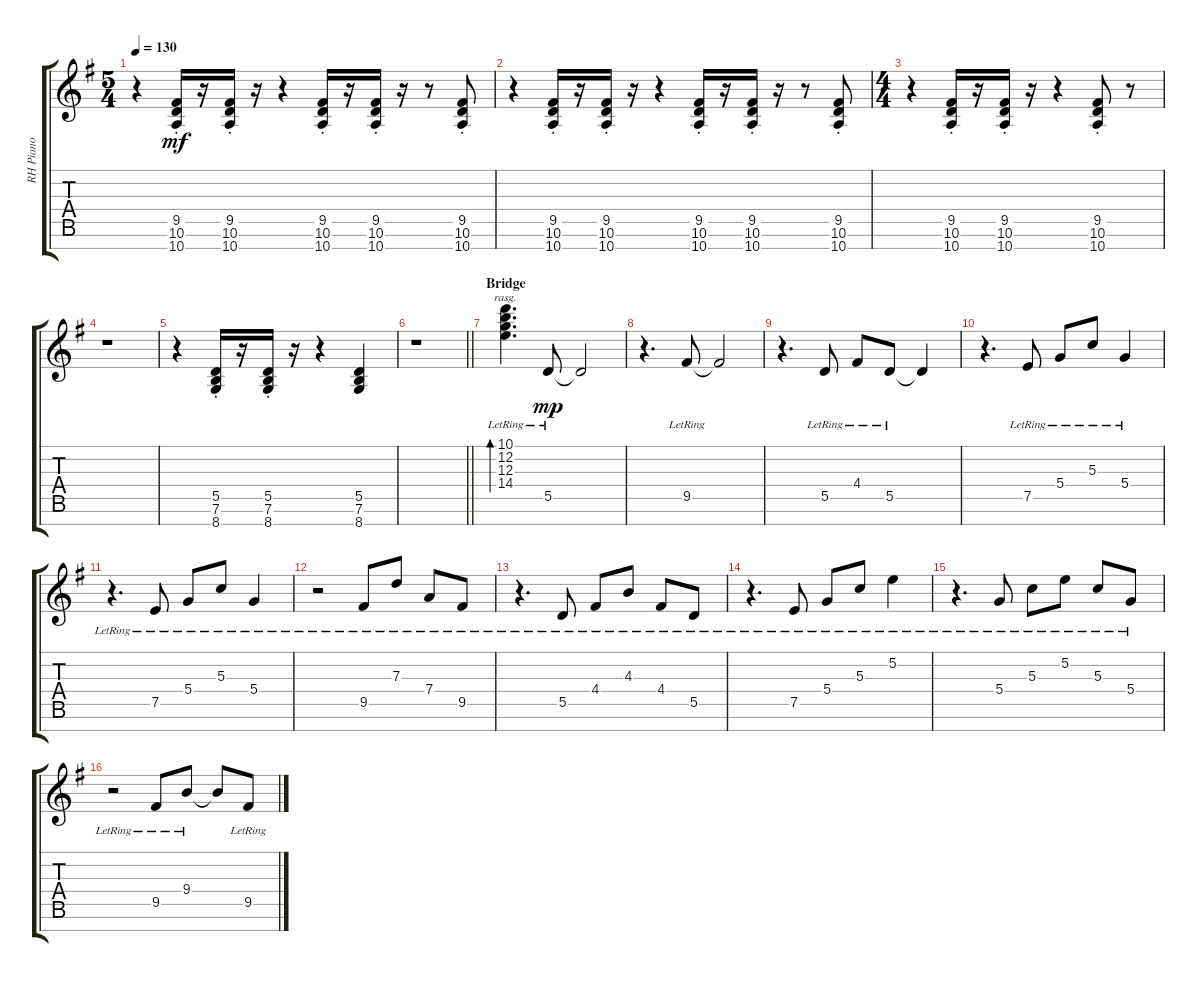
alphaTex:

\track ("RH Piano" "RH Piano") {instrument acousticgrandpiano}
\staff {score tabs}
\tuning (E5 B4 G4 D4 A3 E3 B2) {hide}
\ts (5 4)
\tempo 130
\clef g2
\ks g
r.4{dy mf} (9.5{st} 10.6{st} 10.7{st}).16 r.16 (9.5{st} 10.6{st} 10.7{st}).16 r.16 r.4 (9.5{st} 10.6{st} 10.7{st}).16 r.16 (9.5{st} 10.6{st} 10.7{st}).16 r.16 r.8 (9.5{st} 10.6{st} 10.7{st}).8 |
r.4 (9.5{st} 10.6{st} 10.7{st}).16 r.16 (9.5{st} 10.6{st} 10.7{st}).16 r.16 r.4 (9.5{st} 10.6{st} 10.7{st}).16 r.16 (9.5{st} 10.6{st} 10.7{st}).16 r.16 r.8 (9.5{st} 10.6{st} 10.7{st}).8 |
\ts (4 4)
r.4 (9.5{st} 10.6{st} 10.7{st}).16 r.16 (9.5{st} 10.6{st} 10.7{st}).16 r.16 r.4 (9.5{st} 10.6{st} 10.7{st}).8 r.8 |
r.1 |
r.4 (5.5{st} 7.6{st} 8.7{st}).16 r.16 (5.5{st} 7.6{st} 8.7{st}).16 r.16 r.4 (5.5 7.6 8.7).4 |
\barLineRight lightlight
r.1 |
\section ("" "Bridge")
(10.1{lr} 12.2{lr} 12.3{lr} 14.4{lr}).4{d bd 240 rasg ii} 5.5{lr}.8{dy mp} 5.5{t}.2 |
r.4{d} 9.5{lr}.8 9.5{t}.2 |
r.4{d} 5.5{lr}.8 4.4{lr}.8 5.5{lr}.8 5.5{t}.4 |
r.4{d} 7.5{lr}.8 5.4{lr}.8 5.3{lr}.8 5.4{lr}.4 |
r.4{d} 7.5{lr}.8 5.4{lr}.8 5.3{lr}.8 5.4{lr}.4 |
r.2 9.5{lr}.8 7.3{lr}.8 7.4{lr}.8 9.5{lr}.8 |
r.4{d} 5.5{lr}.8 4.4{lr}.8 4.3{lr}.8 4.4{lr}.8 5.5{lr}.8 |
r.4{d} 7.5{lr}.8 5.4{lr}.8 5.3{lr}.8 5.2{lr}.4 |
r.4{d} 5.4{lr}.8 5.3{lr}.8 5.2{lr}.8 5.3{lr}.8 5.4{lr}.8 |
r.2 9.5{lr}.8 9.4{lr}.8 9.4{t}.8 9.5{lr}.8
